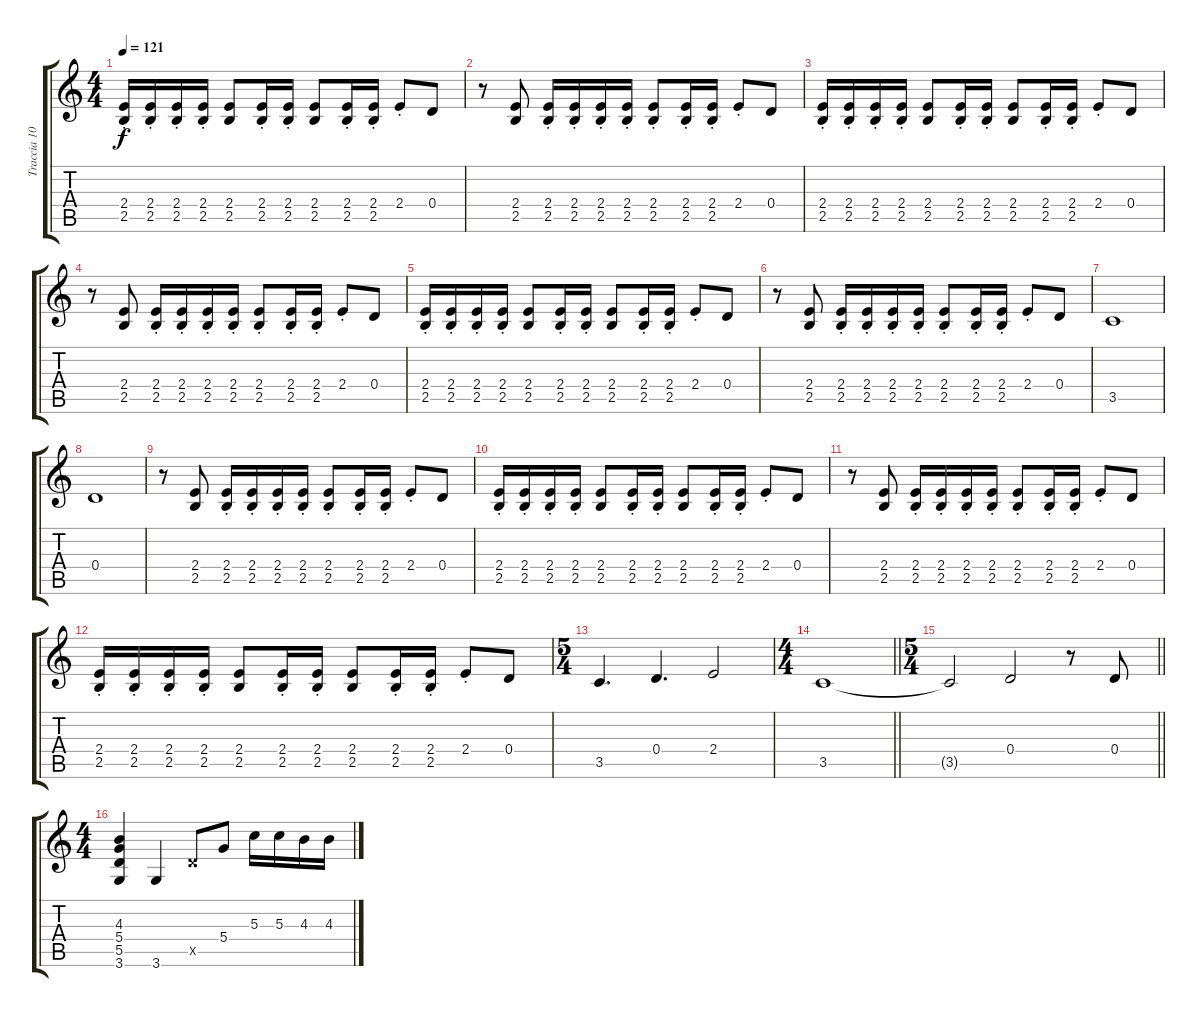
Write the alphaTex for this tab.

\track ("Traccia 10" "Traccia 10") {instrument overdrivenguitar}
\staff {score tabs}
\tuning (E4 B3 G3 D3 A2 E2) {hide}
\ts (4 4)
\tempo 121
\clef g2
\ks c
(2.4{st} 2.5{st}).16{dy f} (2.4{st} 2.5{st}).16 (2.4{st} 2.5{st}).16 (2.4{st} 2.5{st}).16 (2.4 2.5).8 (2.4{st} 2.5{st}).16 (2.4{st} 2.5{st}).16 (2.4 2.5).8 (2.4{st} 2.5{st}).16 (2.4{st} 2.5{st}).16 2.4{st}.8 0.4.8 |
r.8 (2.4 2.5).8 (2.4{st} 2.5{st}).16 (2.4{st} 2.5{st}).16 (2.4{st} 2.5{st}).16 (2.4{st} 2.5{st}).16 (2.4 2.5{st}).8 (2.4{st} 2.5{st}).16 (2.4{st} 2.5{st}).16 2.4{st}.8 0.4.8 |
(2.4{st} 2.5{st}).16 (2.4{st} 2.5{st}).16 (2.4{st} 2.5{st}).16 (2.4{st} 2.5{st}).16 (2.4 2.5).8 (2.4{st} 2.5{st}).16 (2.4{st} 2.5{st}).16 (2.4 2.5).8 (2.4{st} 2.5{st}).16 (2.4{st} 2.5{st}).16 2.4{st}.8 0.4.8 |
r.8 (2.4 2.5).8 (2.4{st} 2.5{st}).16 (2.4{st} 2.5{st}).16 (2.4{st} 2.5{st}).16 (2.4{st} 2.5{st}).16 (2.4 2.5{st}).8 (2.4{st} 2.5{st}).16 (2.4{st} 2.5{st}).16 2.4{st}.8 0.4.8 |
(2.4{st} 2.5{st}).16 (2.4{st} 2.5{st}).16 (2.4{st} 2.5{st}).16 (2.4{st} 2.5{st}).16 (2.4 2.5).8 (2.4{st} 2.5{st}).16 (2.4{st} 2.5{st}).16 (2.4 2.5).8 (2.4{st} 2.5{st}).16 (2.4{st} 2.5{st}).16 2.4{st}.8 0.4.8 |
r.8 (2.4 2.5).8 (2.4{st} 2.5{st}).16 (2.4{st} 2.5{st}).16 (2.4{st} 2.5{st}).16 (2.4{st} 2.5{st}).16 (2.4 2.5{st}).8 (2.4{st} 2.5{st}).16 (2.4{st} 2.5{st}).16 2.4{st}.8 0.4.8 |
3.5.1 |
0.4.1 |
r.8 (2.4 2.5).8 (2.4{st} 2.5{st}).16 (2.4{st} 2.5{st}).16 (2.4{st} 2.5{st}).16 (2.4{st} 2.5{st}).16 (2.4 2.5{st}).8 (2.4{st} 2.5{st}).16 (2.4{st} 2.5{st}).16 2.4{st}.8 0.4.8 |
(2.4{st} 2.5{st}).16 (2.4{st} 2.5{st}).16 (2.4{st} 2.5{st}).16 (2.4{st} 2.5{st}).16 (2.4 2.5).8 (2.4{st} 2.5{st}).16 (2.4{st} 2.5{st}).16 (2.4 2.5).8 (2.4{st} 2.5{st}).16 (2.4{st} 2.5{st}).16 2.4{st}.8 0.4.8 |
r.8 (2.4 2.5).8 (2.4{st} 2.5{st}).16 (2.4{st} 2.5{st}).16 (2.4{st} 2.5{st}).16 (2.4{st} 2.5{st}).16 (2.4 2.5{st}).8 (2.4{st} 2.5{st}).16 (2.4{st} 2.5{st}).16 2.4{st}.8 0.4.8 |
(2.4{st} 2.5{st}).16 (2.4{st} 2.5{st}).16 (2.4{st} 2.5{st}).16 (2.4{st} 2.5{st}).16 (2.4 2.5).8 (2.4{st} 2.5{st}).16 (2.4{st} 2.5{st}).16 (2.4 2.5).8 (2.4{st} 2.5{st}).16 (2.4{st} 2.5{st}).16 2.4{st}.8 0.4.8 |
\ts (5 4)
3.5.4{d} 0.4.4{d} 2.4.2 |
\ts (4 4)
\barLineRight lightlight
3.5.1 |
\ts (5 4)
\barLineRight lightlight
3.5{t}.2 0.4.2 r.8 0.4.8 |
\ts (4 4)
(4.3 5.4 5.5 3.6).4{volume 6} 3.6.4 5.5{x}.8 5.4.8 5.3.16 5.3.16 4.3.16 4.3.16
